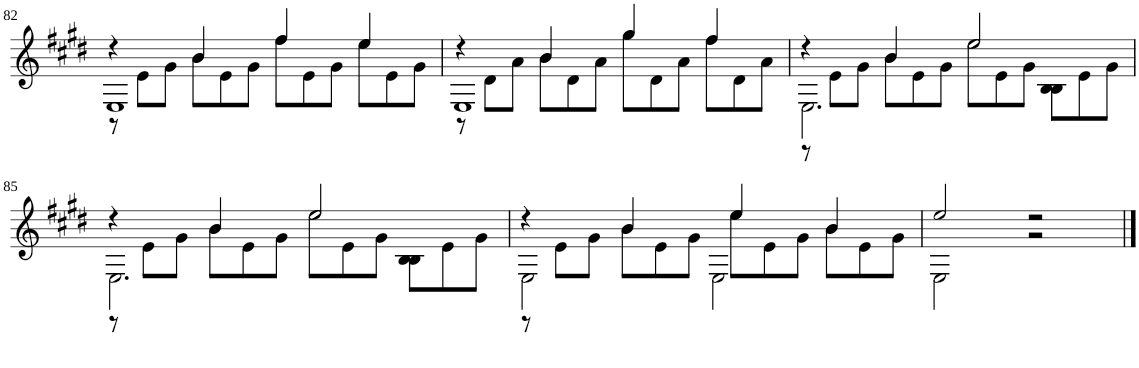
**kern
*part1
*staff1
*I"Chitarra
*I'Ch
!!LO:PB:g=z
*clefG2
*Trd7c12
*k[f#c#g#d#]
*M4/4
=82
*^
*	*^
*	*	*Xtuplet
4r	1E	12r
.	.	12e\L
.	.	12g#\J
4b/	.	12b\L
.	.	12e\
.	.	12g#\J
4ff#/	.	12ff#\L
.	.	12e\
.	.	12g#\J
4ee/	.	12ee\L
.	.	12e\
.	.	12g#\J
=83	=83	=83
4r	1E	12r
.	.	12d#\L
.	.	12a\J
4b/	.	12b\L
.	.	12d#\
.	.	12a\J
4gg#/	.	12gg#\L
.	.	12d#\
.	.	12a\J
4ff#/	.	12ff#\L
.	.	12d#\
.	.	12a\J
=84	=84	=84
4r	2.E\	12r
.	.	12e\L
.	.	12g#\J
4b/	.	12b\L
.	.	12e\
.	.	12g#\J
!	!	!LO:N:head=open
2ee/	.	12ee\L
.	.	12e\
.	.	12g#\J
.	4B\	12B\L
.	.	12e\
.	.	12g#\J
!!LO:LB:g=z	!!	!!
=85	=85	=85
4r	2.E\	12r
.	.	12e\L
.	.	12g#\J
4b/	.	12b\L
.	.	12e\
.	.	12g#\J
!	!	!LO:N:head=open
2ee/	.	12ee\L
.	.	12e\
.	.	12g#\J
.	4B\	12B\L
.	.	12e\
.	.	12g#\J
=86	=86	=86
4r	2E\	12r
.	.	12e\L
.	.	12g#\J
4b/	.	12b\L
.	.	12e\
.	.	12g#\J
4ee/	2E\	12ee\L
.	.	12e\
.	.	12g#\J
4b/	.	12b\L
.	.	12e\
.	.	12g#\J
*	*v	*v
=87	=87
2ee/	2E\
2r	2r
*v	*v
==
*-
